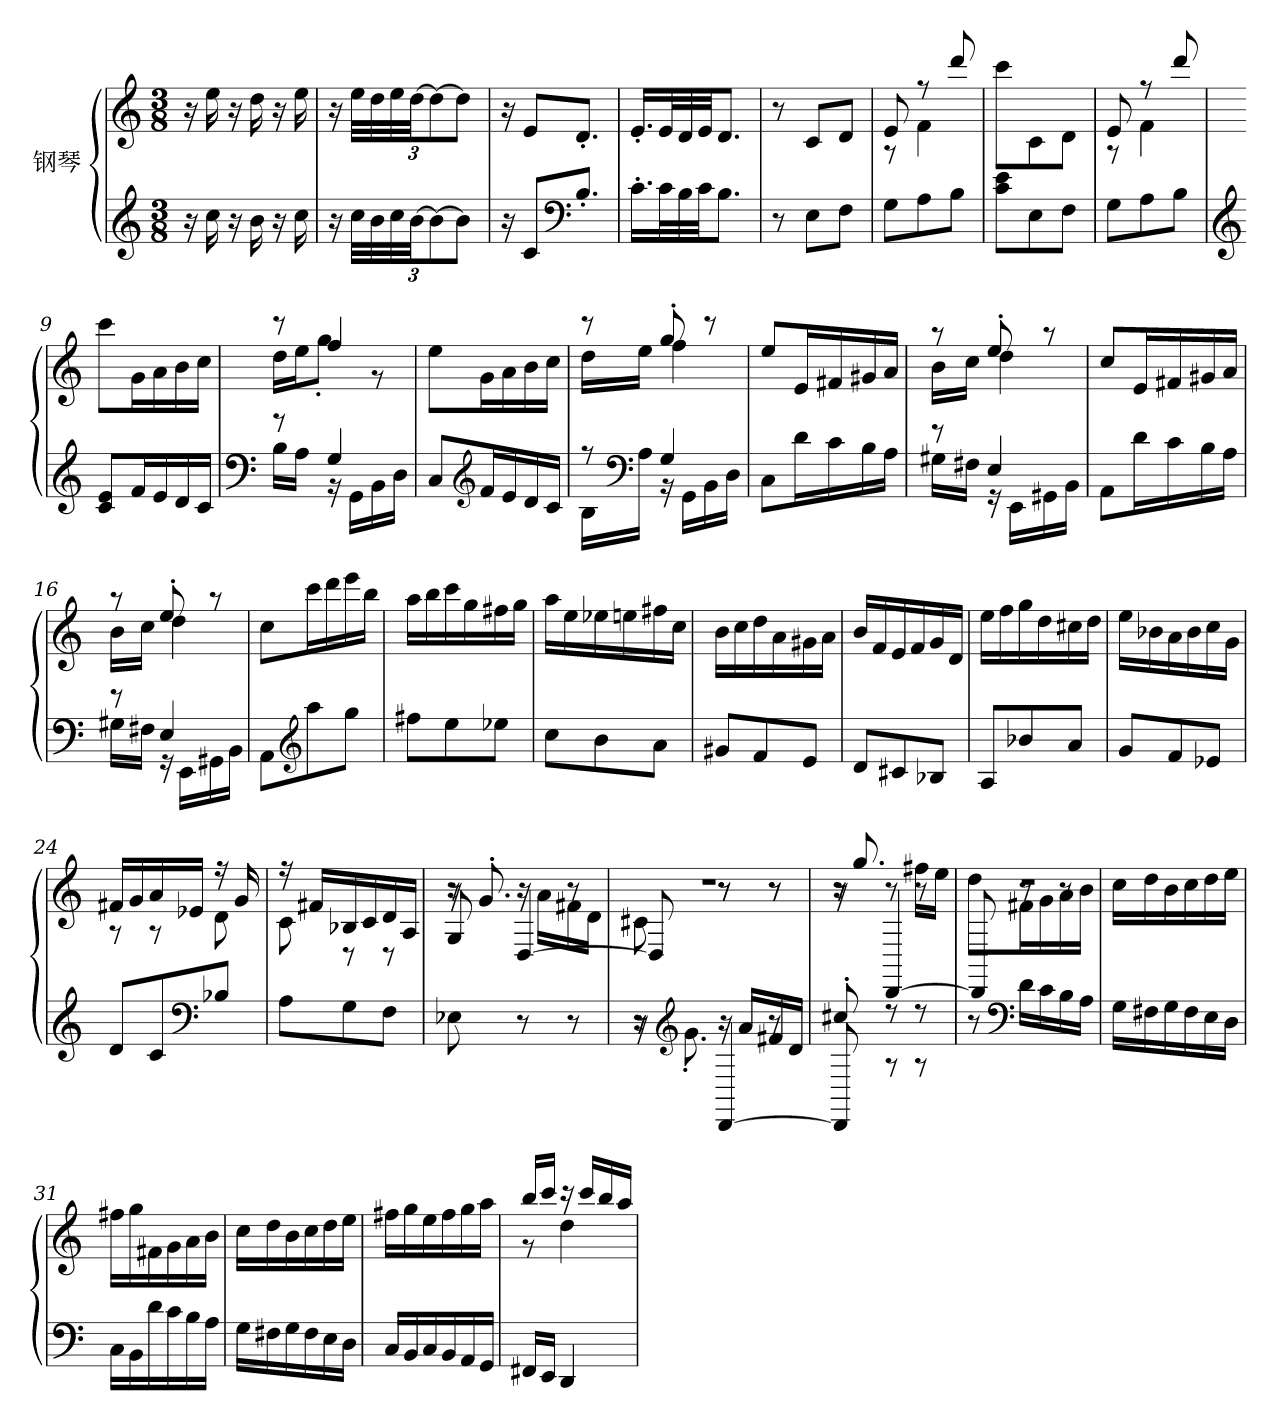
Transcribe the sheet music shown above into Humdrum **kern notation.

**kern	**kern
*part1	*part1
*staff2	*staff1
*I"钢琴	*
*clefG2	*clefG2
*k[]	*k[]
*M3/8	*M3/8
*MM105	*MM105
=1	=1
16r	16r
16cc\	16ee\
16r	16r
16b\	16dd\
16r	16r
16cc\	16ee\
=2	=2
16r	16r
32cc\LLL	32ee\LLL
32b\	32dd\
*Xbrackettup	*Xbrackettup
48cc\	48ee\
[48b\JJ	[48dd\JJ
12b\_	12dd\_
8b\J]	8dd\J]
=3	=3
16r	16r
8c/L	8e/L
*clefF4	*
8.B'/J	8.d'/J
=4	=4
16.c'\LL	16.e'/LL
32c\L	32e/L
32B\	32d/
32c\JJ	32e/JJ
8.B\J	8.d/J
=5	=5
8r	8r
8E\L	8c/L
8F\J	8d/J
=6	=6
*	*^
8G\L	8e/	8r
8A\	8r	4f\
8B\J	8ddd/	.
*	*v	*v
=7	=7
8c\ 8e\L	8ccc\L
8E\	8c\
8F\J	8d\J
!!LO:LB:g=z
=8	=8
*	*^
8G\L	8e/	8r
8A\	8r	4f\
8B\J	8ddd/	.
*	*v	*v
=9	=9
*clefG2	*
8c/ 8e/L	8ccc\L
16f/L	16g\L
16e/	16a\
16d/	16b\
16c/JJ	16cc\JJ
=10	=10
*clefF4	*
*^	*^
8r	16B\LL	8r	16dd\LL
.	16A\JJ	.	16ee\J
4G/	16r	4ff/	8gg'\J
.	16GG\LL	.	.
.	16BB\	.	8r
.	16D\JJ	.	.
*v	*v	*	*
*	*v	*v
=11	=11
8C/L	8ee\L
*clefG2	*
16f/L	16g\L
16e/	16a\
16d/	16b\
16c/JJ	16cc\JJ
=12	=12
*^	*^
8r	16B\LL	8r	16dd\LL
*clefF4	*	*	*
.	16A\JJ	.	16ee\JJ
4G/	16r	8gg'/	4ff\
.	16GG\LL	.	.
.	16BB\	8r	.
.	16D\JJ	.	.
*v	*v	*	*
*	*v	*v
=13	=13
8C\L	8ee/L
16d\L	16e/L
16c\	16f#X/
16B\	16g#X/
16A\JJ	16a/JJ
!!LO:LB:g=z
=14	=14
*^	*^
8r	16G#X\LL	8r	16b\LL
.	16F#X\JJ	.	16cc\JJ
4E/	16r	8ee'/	4dd\
.	16EE\LL	.	.
.	16GG#X\	8r	.
.	16BB\JJ	.	.
*v	*v	*	*
*	*v	*v
=15	=15
8AA\L	8cc/L
16d\L	16e/L
16c\	16f#X/
16B\	16g#X/
16A\JJ	16a/JJ
=16	=16
*^	*^
8r	16G#X\LL	8r	16b\LL
.	16F#X\JJ	.	16cc\JJ
4E/	16r	8ee'/	4dd\
.	16EE\LL	.	.
.	16GG#X\	8r	.
.	16BB\JJ	.	.
*v	*v	*	*
*	*v	*v
=17	=17
8AA\L	8cc\L
*clefG2	*
8aa\	16ccc\L
.	16ddd\
8gg\J	16eee\
.	16bb\JJ
=18	=18
8ff#X\L	16aa\LL
.	16bb\
8ee\	16ccc\
.	16gg\
8ee-X\J	16ff#X\
.	16gg\JJ
!!LO:LB:g=z
=19	=19
8cc\L	16aa\LL
.	16ee\
8b\	16ee-X\
.	16een\
8a\J	16ff#X\
.	16cc\JJ
=20	=20
8g#X/L	16b\LL
.	16cc\
8f/	16dd\
.	16a\
8e/J	16g#X\
.	16a\JJ
=21	=21
8d/L	16b/LL
.	16f/
8c#X/	16e/
.	16f/
8B-X/J	16g/
.	16d/JJ
=22	=22
8A/L	16ee\LL
.	16ff\
8b-X/	16gg\
.	16dd\
8a/J	16cc#X\
.	16dd\JJ
=23	=23
8g/L	16ee\LL
.	16b-X\
8f/	16a\
.	16b-\
8e-X/J	16cc\
.	16g\JJ
!!LO:LB:g=z
=24	=24
*	*^
8d/L	16f#X/LL	8r
.	16g/	.
8c/	16a/	8r
.	16e-X/JJ	.
*clefF4	*	*
8B-X/J	16r	8d\
.	16g/	.
=25	=25	=25
8A\L	16r	8c\
.	16f#X/LL	.
8G\	16B-X/	8r
.	16c/	.
8F\J	16d/	8r
.	16A/JJ	.
=26	=26	=26
*	*	*^
8E-X\	16r	8r	8G/
.	8.g'/	.	.
8r	.	16r	[4D/
.	.	16a\LL	.
8r	8r	16f#X\	.
.	.	16d\JJ	.
=27	=27	=27	=27
*^	*	*	*
*	*^	*	*	*
8r	16r	8r	4.r	8c#X\	8D/]
*clefG2	*	*	*	*	*
.	8.g'\	.	.	.	.
16r	.	[4DD/	.	8r	8r
16a/LL	.	.	.	.	.
16f#X/	8r	.	.	8r	8r
16d/JJ	.	.	.	.	.
*	*v	*v	*	*	*
=28	=28	=28	=28	=28
8cc#X'/	8DD/]	16r	8r	8r
.	.	8.gg/	.	.
8r	8r	.	8r	[4DD/
8r	8r	8r	16ff#X\LL	.
.	.	.	16ee\JJ	.
*v	*v	*	*	*
!!LO:LB:g=z	!!	!!
=29	=29	=29	=29
8r	4.r	8dd\L	8DD/]
*clefF4	*	*	*
16d\LL	.	16f#X\L	8r
16c\	.	16g\	.
16B\	.	16a\	8r
16A\JJ	.	16b\JJ	.
*	*v	*v	*v
=30	=30
16G\LL	16cc\LL
16F#X\	16dd\
16G\	16b\
16F#\	16cc\
16E\	16dd\
16D\JJ	16ee\JJ
=31	=31
16C\LL	16ff#X\LL
16BB\	16gg\
16d\	16f#X\
16c\	16g\
16B\	16a\
16A\JJ	16b\JJ
=32	=32
16G\LL	16cc\LL
16F#X\	16dd\
16G\	16b\
16F#\	16cc\
16E\	16dd\
16D\JJ	16ee\JJ
=33	=33
16C/LL	16ff#X\LL
16BB/	16gg\
16C/	16ee\
16BB/	16ff#\
16AA/	16gg\
16GG/JJ	16aa\JJ
!!LO:PB:g=z
=34	=34
*	*^
16FF#X/LL	16bb/LL	8r
16EE/JJ	16ccc/JJ	.
4DD/	16r	4dd\
.	16ccc/LL	.
.	16bb/	.
.	16aa/JJ	.
*	*v	*v
=	=
*-	*-
